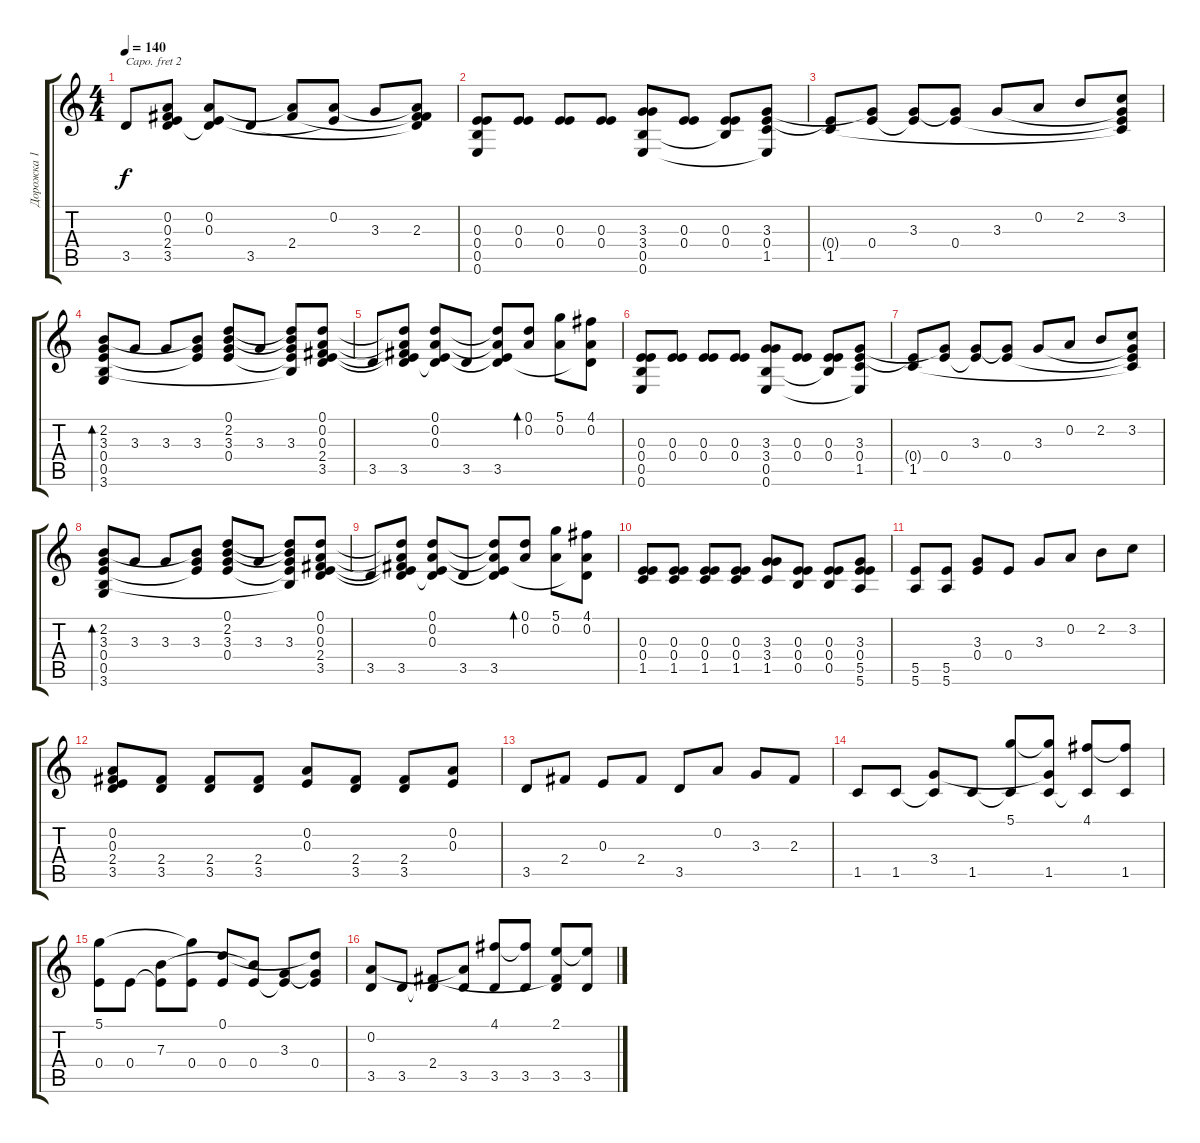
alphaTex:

\track ("Дорожка 1" "Дорожка 1") {instrument acousticguitarsteel}
\staff {score tabs}
\capo 2
\tuning (C4 G3 D3 D3 A2 D2) {hide}
\ts (4 4)
\tempo 140
\clef g2
\ks c
3.5.8{dy f} (0.2{t} 0.3{t} 2.4{t} 3.5).8 (0.2 0.3 3.5{t}).8 3.5.8 (0.2{t} 2.4).8 (0.2 0.3{t}).8 3.3.8 (0.2{t} 2.3 2.4{t} 3.5{t}).8 |
(0.3 0.4 0.5 0.6).8 (0.3 0.4).8 (0.3 0.4).8 (0.3 0.4).8 (3.3 3.4 0.5 0.6).8 (0.3 0.4).8 (0.3 0.4 0.5{t}).8 (3.3 0.4 1.5 0.6{t}).8 |
(0.4{t} 1.5).8 (3.3{t} 0.4).8 (3.3 0.4{t}).8 (3.3{t} 0.4).8 3.3.8 0.2.8 2.2.8 (3.2 3.3{t} 0.4{t} 1.5{t}).8 |
(2.2 3.3 0.4 0.5 3.6).8{bd 120} 3.3.8 3.3.8 (2.2{t} 3.3 0.4{t}).8 (0.1 2.2 3.3 0.4).8 3.3.8 (0.1{t} 2.2{t} 3.3 0.4{t} 0.5{t}).8 (0.1 0.2 0.3 2.4 3.5).8 |
3.5.8 (0.1{t} 0.2{t} 0.3{t} 2.4{t} 3.5).8 (0.1 0.2 0.3 3.5{t}).8 3.5.8 (0.1{t} 0.2{t} 0.3{t} 3.5).8 (0.1 0.2).8{bd 120} (5.1 0.2).8 (4.1 0.2 3.5{t}).8 |
(0.3 0.4 0.5 0.6).8 (0.3 0.4).8 (0.3 0.4).8 (0.3 0.4).8 (3.3 3.4 0.5 0.6).8 (0.3 0.4).8 (0.3 0.4 0.5{t}).8 (3.3 0.4 1.5 0.6{t}).8 |
(0.4{t} 1.5).8 (3.3{t} 0.4).8 (3.3 0.4{t}).8 (3.3{t} 0.4).8 3.3.8 0.2.8 2.2.8 (3.2 3.3{t} 0.4{t} 1.5{t}).8 |
(2.2 3.3 0.4 0.5 3.6).8{bd 120} 3.3.8 3.3.8 (2.2{t} 3.3 0.4{t}).8 (0.1 2.2 3.3 0.4).8 3.3.8 (0.1{t} 2.2{t} 3.3 0.4{t} 0.5{t}).8 (0.1 0.2 0.3 2.4 3.5).8 |
3.5.8 (0.1{t} 0.2{t} 0.3{t} 2.4{t} 3.5).8 (0.1 0.2 0.3 3.5{t}).8 3.5.8 (0.1{t} 0.2{t} 0.3{t} 3.5).8 (0.1 0.2).8{bd 120} (5.1 0.2).8 (4.1 0.2 3.5{t}).8 |
(0.3 0.4 1.5).8 (0.3 0.4 1.5).8 (0.3 0.4 1.5).8 (0.3 0.4 1.5).8 (3.3 3.4 1.5).8 (0.3 0.4 0.5).8 (0.3 0.4 0.5).8 (3.3 0.4 5.5 5.6).8 |
(5.5 5.6).8 (5.5 5.6).8 (3.3 0.4).8 0.4.8 3.3.8 0.2.8 2.2.8 3.2.8 |
(0.2 0.3 2.4 3.5).8 (2.4 3.5).8 (2.4 3.5).8 (2.4 3.5).8 (0.2 0.3).8 (2.4 3.5).8 (2.4 3.5).8 (0.2 0.3).8 |
3.5.8 2.4.8 0.3.8 2.4.8 3.5.8 0.2.8 3.3.8 2.3.8 |
1.5.8 1.5.8 (3.4 1.5{t}).8 1.5.8 (5.1 1.5{t}).8 (5.1{t} 3.4{t} 1.5).8 (4.1 1.5{t}).8 (4.1{t} 1.5).8 |
(5.1 0.4).8 0.4.8 (7.3 0.4{t}).8 (5.1{t} 0.4).8 (0.1 0.4).8 (7.3{t} 0.4).8 (3.3 0.4{t}).8 (0.1{t} 3.3{t} 0.4).8 |
(0.2 3.5).8 3.5.8 (2.4 3.5{t}).8 (0.2{t} 3.5).8 (4.1 3.5).8 (4.1{t} 3.5).8 (2.1 2.4{t} 3.5).8 (2.1{t} 3.5).8
